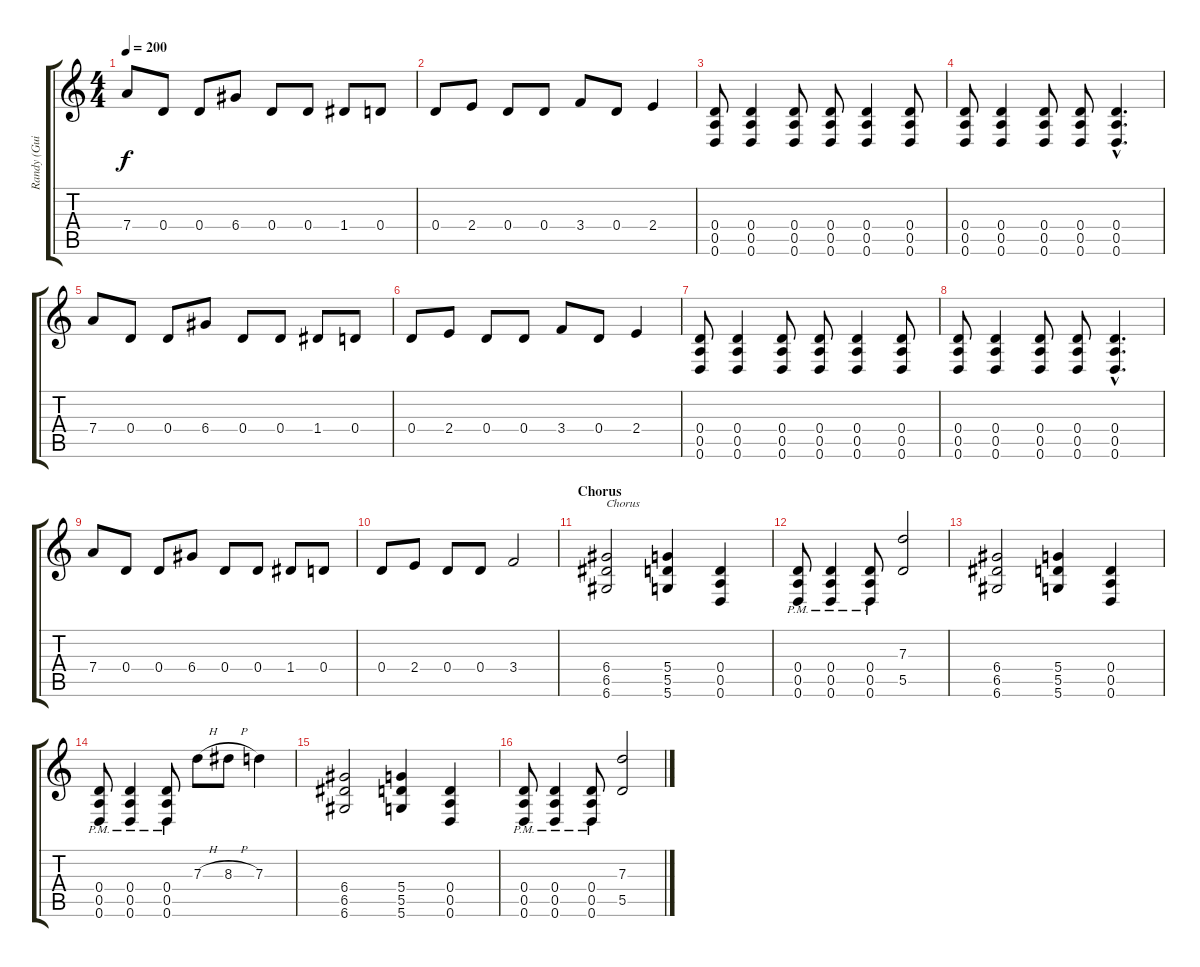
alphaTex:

\track ("Randy (Guitar + Lyrics)" "Randy (Gui") {instrument distortionguitar}
\staff {score tabs}
\tuning (E4 B3 G3 D3 A2 D2) {hide}
\ts (4 4)
\tempo 200
\clef g2
\ks c
7.4.8{dy f} 0.4.8 0.4.8 6.4.8 0.4.8 0.4.8 1.4.8 0.4.8 |
0.4.8 2.4.8 0.4.8 0.4.8 3.4.8 0.4.8 2.4.4 |
(0.4 0.5 0.6).8 (0.4 0.5 0.6).4 (0.4 0.5 0.6).8 (0.4 0.5 0.6).8 (0.4 0.5 0.6).4 (0.4 0.5 0.6).8 |
(0.4 0.5 0.6).8 (0.4 0.5 0.6).4 (0.4 0.5 0.6).8 (0.4 0.5 0.6).8 (0.4{hac} 0.5{hac} 0.6{hac}).4{d} |
7.4.8 0.4.8 0.4.8 6.4.8 0.4.8 0.4.8 1.4.8 0.4.8 |
0.4.8 2.4.8 0.4.8 0.4.8 3.4.8 0.4.8 2.4.4 |
(0.4 0.5 0.6).8 (0.4 0.5 0.6).4 (0.4 0.5 0.6).8 (0.4 0.5 0.6).8 (0.4 0.5 0.6).4 (0.4 0.5 0.6).8 |
(0.4 0.5 0.6).8 (0.4 0.5 0.6).4 (0.4 0.5 0.6).8 (0.4 0.5 0.6).8 (0.4{hac} 0.5{hac} 0.6{hac}).4{d} |
7.4.8 0.4.8 0.4.8 6.4.8 0.4.8 0.4.8 1.4.8 0.4.8 |
0.4.8 2.4.8 0.4.8 0.4.8 3.4.2 |
\section ("" "Chorus")
(6.4 6.5 6.6).2{txt "Chorus"} (5.4 5.5 5.6).4 (0.4 0.5 0.6).4 |
(0.4{pm} 0.5 0.6).8 (0.4{pm} 0.5 0.6).4 (0.4{pm} 0.5 0.6).8 (7.3 5.5).2 |
(6.4 6.5 6.6).2 (5.4 5.5 5.6).4 (0.4 0.5 0.6).4 |
(0.4{pm} 0.5 0.6).8 (0.4{pm} 0.5 0.6).4 (0.4{pm} 0.5 0.6).8 7.3{h}.8 8.3{h}.8 7.3.4 |
(6.4 6.5 6.6).2 (5.4 5.5 5.6).4 (0.4 0.5 0.6).4 |
(0.4{pm} 0.5 0.6).8 (0.4{pm} 0.5 0.6).4 (0.4{pm} 0.5 0.6).8 (7.3 5.5).2
